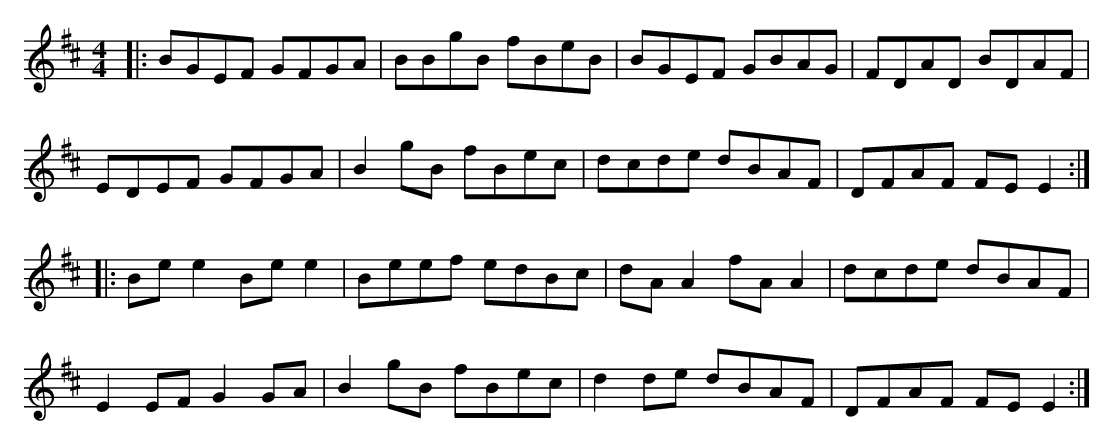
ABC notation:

X:1
M:4/4
K:Edor
|:BGEF GFGA|BBgB fBeB|BGEF GBAG|FDAD BDAF|
EDEF GFGA|B2gB fBec|dcde dBAF|DFAF FEE2:|
|:Bee2 Bee2|Beef edBc|dAA2 fAA2|dcde dBAF|
E2EF G2GA|B2gB fBec|d2de dBAF|DFAF FEE2:|
